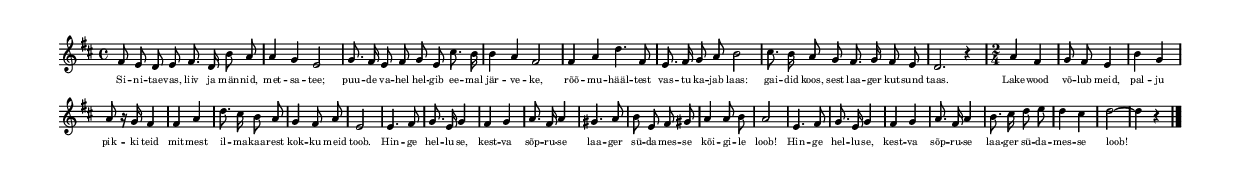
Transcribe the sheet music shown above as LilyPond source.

\header{
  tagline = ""
}

#(set-global-staff-size 10)

%\paper {
%  #(set-paper-size "a6")% 'landscape)
%  between-system-spacing = #-1
%  between-system-padding = #-1
%  %ragged-bottom=##f
%  %ragged-last-bottom=##f
%}

mBreak = { \break }

cfgSong = {
  \key d \major
  \time 4/4
  \autoBeamOff
}

cfgText = {
  \set fontSize = #-2
}

melody = {
  \cfgSong
  \relative c'{
    fis8 e d e fis8. d16 b'8 a | a4 g e2 |
    g8. fis16 e8 fis g e cis'8. b16 | b4 a fis2 | fis4 a d4. fis,8 |
    e8. fis16 g8 a b2 | cis8. b16 a8 g fis8. g16 fis8 e | d2. r4 |
      \time 2/4
    a'4 fis | g8 fis e4 | b' g | a8 r16 g fis4 | fis a | d8. cis16 b8 a |
    g4 fis8 a | e2 | e4. fis8 | g8. e16 g4 | fis g | a8. fis16 a4 |
    gis4. a8 | b e, fis gis | a4 a8 b8 | a2 | e4. fis8 | g8. e16 g4 |
    fis4 g | a8. fis16 a4 | b8. cis16 d8 e | d4 cis | d2 ~ d4 r
      \bar "|."
  }
}

songChords = \chordmode {
  %CHORDS GO HERE
}

verseOne = \lyricmode {
  \cfgText
  %\set stanza = "1."
  Si -- ni -- tae -- vas, liiv ja män -- nid, met -- sa -- tee;
  puu -- de va -- hel hel -- gib ee -- mal jär -- ve -- ke,
  rõõ -- mu -- hääl -- test vas -- tu ka -- jab laas:
  gai -- did koos, sest laa -- ger kut -- sund taas.

  Lake -- wood võ -- lub meid, pal -- ju pik -- ki teid
  mit -- mest il -- ma -- kaa -- rest kok -- ku meid toob.
  Hin -- ge hel -- lu -- se, kest -- va sõp -- ru -- se
  laa -- ger sü -- da -- mes -- se kõi -- gi -- le loob!
  Hin -- ge hel -- lu -- se, kest -- va sõp -- ru -- se
  laa -- ger sü -- da -- mes -- se loob!
}

\score {
  {
    <<
      \chords { \set chordChanges = ##t \songChords }
      { \melody }
      \addlyrics { \verseOne }
    >>
  }

  \layout {
    indent = #0
    %ragged-last = ##t
    \context {
      \Score
      \remove "Bar_number_engraver"
    }
  }
  \midi { \tempo 4 = 90 }
}


\version "2.8.1"
